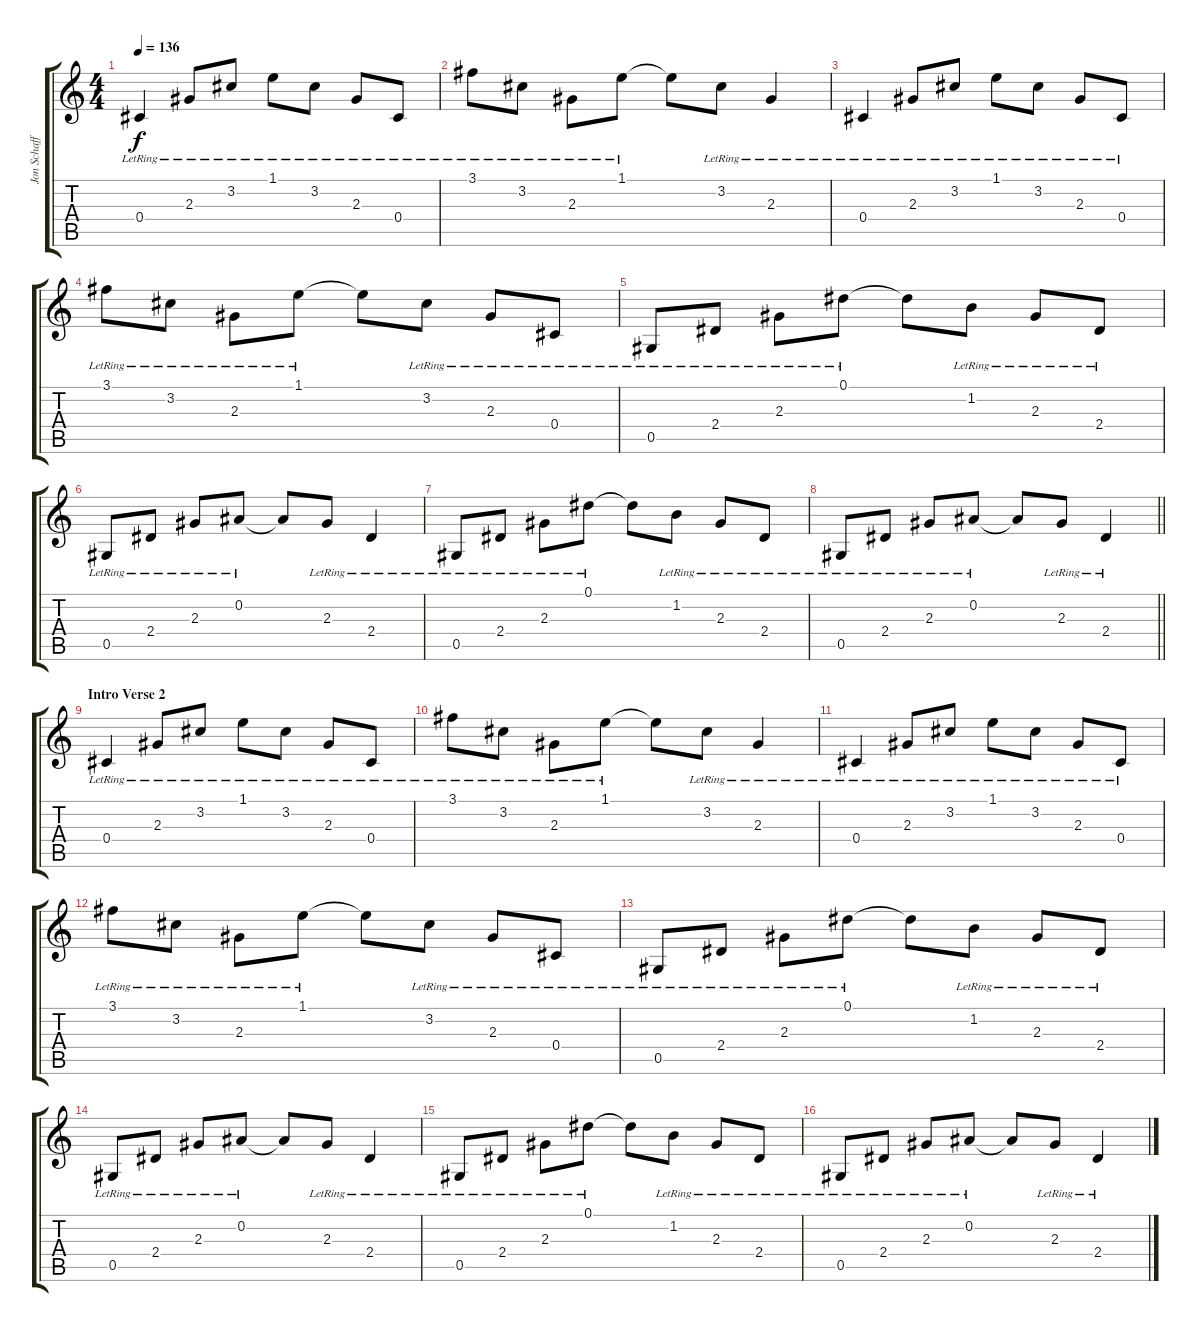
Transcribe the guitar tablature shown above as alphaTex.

\track ("Jon Schaffer" "Jon Schaff") {instrument acousticguitarsteel}
\staff {score tabs}
\tuning (Eb4 Bb3 Gb3 Db3 Ab2 Eb2) {hide}
\ts (4 4)
\tempo 136
\clef g2
\ks c
0.4{lr}.4{dy f} 2.3{lr}.8 3.2{lr}.8 1.1{lr}.8 3.2{lr}.8 2.3{lr}.8 0.4{lr}.8 |
3.1{lr}.8 3.2{lr}.8 2.3{lr}.8 1.1{lr}.8 1.1{t}.8 3.2{lr}.8 2.3{lr}.4 |
0.4{lr}.4 2.3{lr}.8 3.2{lr}.8 1.1{lr}.8 3.2{lr}.8 2.3{lr}.8 0.4{lr}.8 |
3.1{lr}.8 3.2{lr}.8 2.3{lr}.8 1.1{lr}.8 1.1{t}.8 3.2{lr}.8 2.3{lr}.8 0.4{lr}.8 |
0.5{lr}.8 2.4{lr}.8 2.3{lr}.8 0.1{lr}.8 0.1{t}.8 1.2{lr}.8 2.3{lr}.8 2.4{lr}.8 |
0.5{lr}.8 2.4{lr}.8 2.3{lr}.8 0.2{lr}.8 0.2{t}.8 2.3{lr}.8 2.4{lr}.4 |
0.5{lr}.8 2.4{lr}.8 2.3{lr}.8 0.1{lr}.8 0.1{t}.8 1.2{lr}.8 2.3{lr}.8 2.4{lr}.8 |
\barLineRight lightlight
0.5{lr}.8 2.4{lr}.8 2.3{lr}.8 0.2{lr}.8 0.2{t}.8 2.3{lr}.8 2.4{lr}.4 |
\section ("" "Intro Verse 2")
0.4{lr}.4 2.3{lr}.8 3.2{lr}.8 1.1{lr}.8 3.2{lr}.8 2.3{lr}.8 0.4{lr}.8 |
3.1{lr}.8 3.2{lr}.8 2.3{lr}.8 1.1{lr}.8 1.1{t}.8 3.2{lr}.8 2.3{lr}.4 |
0.4{lr}.4 2.3{lr}.8 3.2{lr}.8 1.1{lr}.8 3.2{lr}.8 2.3{lr}.8 0.4{lr}.8 |
3.1{lr}.8 3.2{lr}.8 2.3{lr}.8 1.1{lr}.8 1.1{t}.8 3.2{lr}.8 2.3{lr}.8 0.4{lr}.8 |
0.5{lr}.8 2.4{lr}.8 2.3{lr}.8 0.1{lr}.8 0.1{t}.8 1.2{lr}.8 2.3{lr}.8 2.4{lr}.8 |
0.5{lr}.8 2.4{lr}.8 2.3{lr}.8 0.2{lr}.8 0.2{t}.8 2.3{lr}.8 2.4{lr}.4 |
0.5{lr}.8 2.4{lr}.8 2.3{lr}.8 0.1{lr}.8 0.1{t}.8 1.2{lr}.8 2.3{lr}.8 2.4{lr}.8 |
0.5{lr}.8 2.4{lr}.8 2.3{lr}.8 0.2{lr}.8 0.2{t}.8 2.3{lr}.8 2.4{lr}.4
